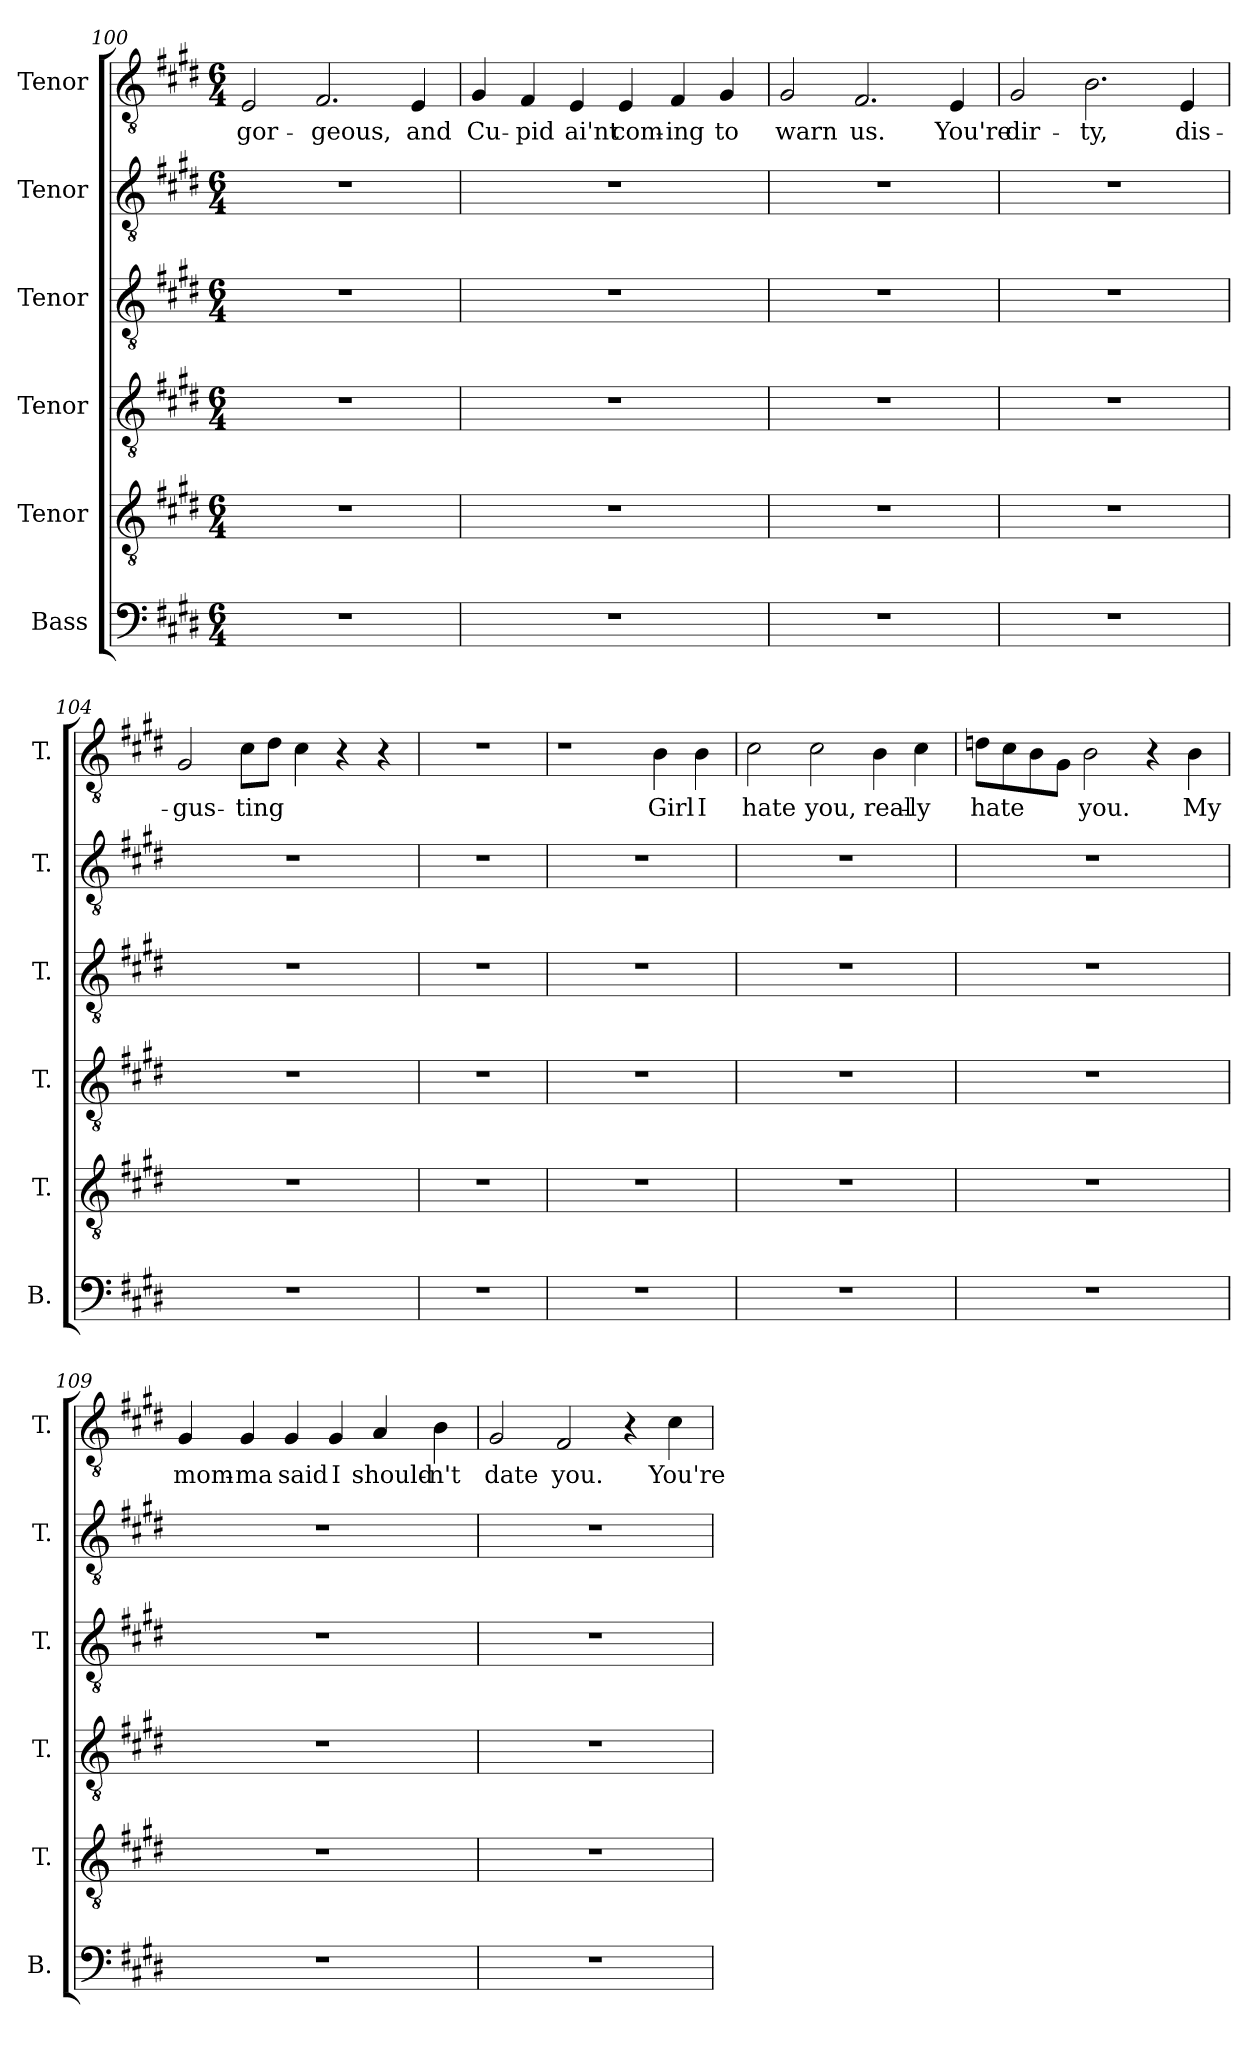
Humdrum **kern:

**kern	**kern	**kern	**kern	**kern	**kern	**text
*part6	*part5	*part4	*part3	*part2	*part1	*part1
*staff6	*staff5	*staff4	*staff3	*staff2	*staff1	*staff1
*I"Bass	*I"Tenor	*I"Tenor	*I"Tenor	*I"Tenor	*I"Tenor	*
*I'B.	*I'T.	*I'T.	*I'T.	*I'T.	*I'T.	*
*clefF4	*clefGv2	*clefGv2	*clefGv2	*clefGv2	*clefGv2	*
*k[f#c#g#d#]	*k[f#c#g#d#]	*k[f#c#g#d#]	*k[f#c#g#d#]	*k[f#c#g#d#]	*k[f#c#g#d#]	*
*M6/4	*M6/4	*M6/4	*M6/4	*M6/4	*M6/4	*
=100	=100	=100	=100	=100	=100	=100
!	!	!	!	!	!	!LO:LY:b
1.r	1.r	1.r	1.r	1.r	2E/	gor-
!	!	!	!	!	!	!LO:LY:b
.	.	.	.	.	2.F#/	-geous,
!	!	!	!	!	!	!LO:LY:b
.	.	.	.	.	4E/	and
=101	=101	=101	=101	=101	=101	=101
!	!	!	!	!	!	!LO:LY:b
1.r	1.r	1.r	1.r	1.r	4G#/	Cu-
!	!	!	!	!	!	!LO:LY:b
.	.	.	.	.	4F#/	-pid
!	!	!	!	!	!	!LO:LY:b
.	.	.	.	.	4E/	ai'nt
!	!	!	!	!	!	!LO:LY:b
.	.	.	.	.	4E/	com-
!	!	!	!	!	!	!LO:LY:b
.	.	.	.	.	4F#/	-ing
!	!	!	!	!	!	!LO:LY:b
.	.	.	.	.	4G#/	to
=102	=102	=102	=102	=102	=102	=102
!	!	!	!	!	!	!LO:LY:b
1.r	1.r	1.r	1.r	1.r	2G#/	warn
!	!	!	!	!	!	!LO:LY:b
.	.	.	.	.	2.F#/	us.
!	!	!	!	!	!	!LO:LY:b
.	.	.	.	.	4E/	You're
=103	=103	=103	=103	=103	=103	=103
!	!	!	!	!	!	!LO:LY:b
1.r	1.r	1.r	1.r	1.r	2G#/	dir-
!	!	!	!	!	!	!LO:LY:b
.	.	.	.	.	2.B\	-ty,
!	!	!	!	!	!	!LO:LY:b
.	.	.	.	.	4E/	dis-
=104	=104	=104	=104	=104	=104	=104
!	!	!	!	!	!	!LO:LY:b
1.r	1.r	1.r	1.r	1.r	2G#/	-gus-
!	!	!	!	!	!	!LO:LY:b
.	.	.	.	.	8c#\L	-ting
.	.	.	.	.	8d#\J	.
.	.	.	.	.	4c#\	.
.	.	.	.	.	4r	.
.	.	.	.	.	4r	.
=105	=105	=105	=105	=105	=105	=105
1.r	1.r	1.r	1.r	1.r	1.r	.
=106	=106	=106	=106	=106	=106	=106
1.r	1.r	1.r	1.r	1.r	1r	.
!	!	!	!	!	!	!LO:LY:b
.	.	.	.	.	4B\	Girl
!	!	!	!	!	!	!LO:LY:b
.	.	.	.	.	4B\	I
=107	=107	=107	=107	=107	=107	=107
!	!	!	!	!	!	!LO:LY:b
1.r	1.r	1.r	1.r	1.r	2c#\	hate
!	!	!	!	!	!	!LO:LY:b
.	.	.	.	.	2c#\	you,
!	!	!	!	!	!	!LO:LY:b
.	.	.	.	.	4B\	real-
!	!	!	!	!	!	!LO:LY:b
.	.	.	.	.	4c#\	-ly
=108	=108	=108	=108	=108	=108	=108
!	!	!	!	!	!	!LO:LY:b
1.r	1.r	1.r	1.r	1.r	8dn\L	hate
.	.	.	.	.	8c#\	.
.	.	.	.	.	8B\	.
.	.	.	.	.	8G#\J	.
!	!	!	!	!	!	!LO:LY:b
.	.	.	.	.	2B\	you.
.	.	.	.	.	4r	.
!	!	!	!	!	!	!LO:LY:b
.	.	.	.	.	4B\	My
=109	=109	=109	=109	=109	=109	=109
!	!	!	!	!	!	!LO:LY:b
1.r	1.r	1.r	1.r	1.r	4G#/	mom-
!	!	!	!	!	!	!LO:LY:b
.	.	.	.	.	4G#/	-ma
!	!	!	!	!	!	!LO:LY:b
.	.	.	.	.	4G#/	said
!	!	!	!	!	!	!LO:LY:b
.	.	.	.	.	4G#/	I
!	!	!	!	!	!	!LO:LY:b
.	.	.	.	.	4A/	should-
!	!	!	!	!	!	!LO:LY:b
.	.	.	.	.	4B\	-n't
=110	=110	=110	=110	=110	=110	=110
!	!	!	!	!	!	!LO:LY:b
1.r	1.r	1.r	1.r	1.r	2G#/	date
!	!	!	!	!	!	!LO:LY:b
.	.	.	.	.	2F#/	you.
.	.	.	.	.	4r	.
!	!	!	!	!	!	!LO:LY:b
.	.	.	.	.	4c#\	You're
=	=	=	=	=	=	=
*-	*-	*-	*-	*-	*-	*-
